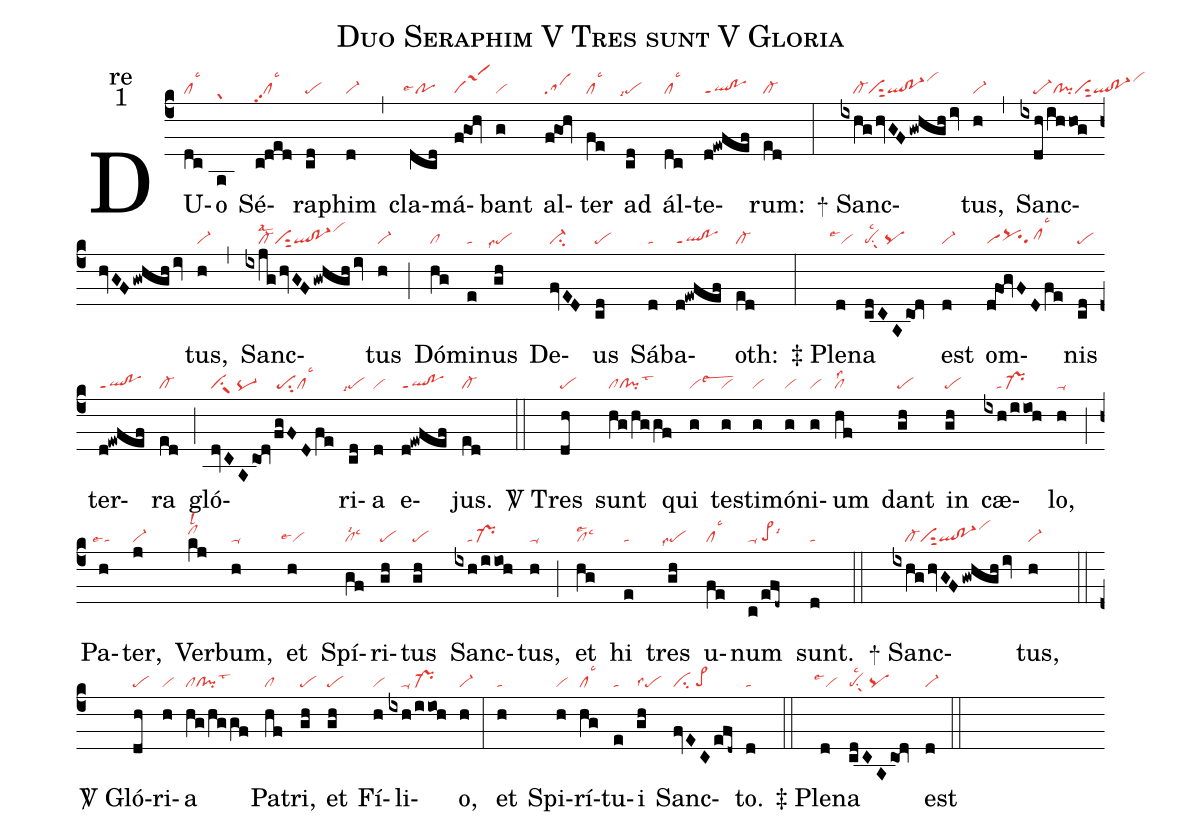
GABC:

name:Duo Seraphim V Tres sunt V Gloria;
office-part:re;
mode:1;
nabc-lines:1;
%%
(c4) DU(dc|cllsc3)o(a|grhe) Sé(c!ded|clpp2lsc3)ra(cd|pe)phim(d|vi-) (,) cla(dcd|``polse4)má(f@goh|saM1)bant(g|vi) al(f@goh|sa)ter(fe|cllsc3) ad(cd|``pelsi7) ál(dc|cllsc3)te(d!ewfef|ql!poppt1)rum:(ed|cl-) (:)

<sp>+</sp> Sanc(ixhghvGF/gwhghiv|////cl-ciS1ql!po-1vihk)tus,(h|vi-) (,) Sanc(ixdh/ihhog/hvGF/gwhghiv|////pe-cl!piciS1ql!po-1vihk)tus,(h|vi-) (,) Sanc(ixjg/hvGF/gwhghiv|////cl-lsal2ciS1ql!po-1vihk)tus(h|vi-) (;) Dó(hg|cl)mi(e|ta)nus(gh|``pelss7) De(fvED|ci-)us(cd|pe) Sá(d|ta)ba(d!ewfef|ql!poppt1)oth:(ed|cl-) (:)

<sp>‡</sp> Ple(d|``vilse1)na(cd/CAcod|pesu1suw1lsc2/pq) est(d|vi-) om(d@fogFD/fe|saM2``puhhpu/clhhlsc3)nis(cd|pe) ter(d!ewfef|ql!poppt1)ra(ed|cl-) (;) gló(dvCAcodfgFD/fe|ciM/pq-he//////pesu2cllsc3)ri(cd|``pelsi7)a(d|vi) e(d!ewfef|ql!poppt1)jus.(ed|cl-) (::)

<sp>V/</sp> Tres(dh|pe) sunt(hg/hggf|clcl!pilst3) qui(g|vilsew3) te(g|vi)sti(g|vi)mó(g|vi)ni(g|vi)um(hf|cllss2) dant(gh|pe) in(gh|pe) cæ(ixh/iioh|////ta/pr-)lo,(h|ta-) (;) Pa(h|``talse1)ter,(j|vi-) Ver(kj|clhilsl2)bum,(h|ta-) et(h|``vilse4) Spí(gf|cllsi2lsc3)ri(gh|pe)tus(gh|pe) Sanc(ixh/iioh|////ta/pr-)tus,(h|ta-) (;) et(hg|cllse2lsc3) hi(e|ta) tres(gh|``pelss7) u(fe|cllsc3)num(c/efd~|ta-/pe>hglsi6) sunt.(d|ta) (::)

<sp>+</sp> Sanc(ixhghvGF/gwhghiv|////cl-ciS1ql!po-1vihk)tus,(h|vi-) (::)

<sp>V/</sp> Gló(dh|pe)ri(h|vi)a(hg/hg/gf|clcl!pilst3) Pa(hf|cl)tri,(gh|pe) et(gh|pe) Fí(h|vi)li(ixh/iioh|////ta-/pr-)o,(h|vi-) (:) et(h|ta) Spi(h|vi)rí(hg|cllsc3)tu(e|ta)i(gh|pelss4) Sanc(fvEC/efd~|ci/pe>hg)to.(d|ta) (::)

<sp>‡</sp> Ple(d|``vilse1)na(cd/CAcod|pesu1suw1lsc2/pq) est(d|vi-) (::)
